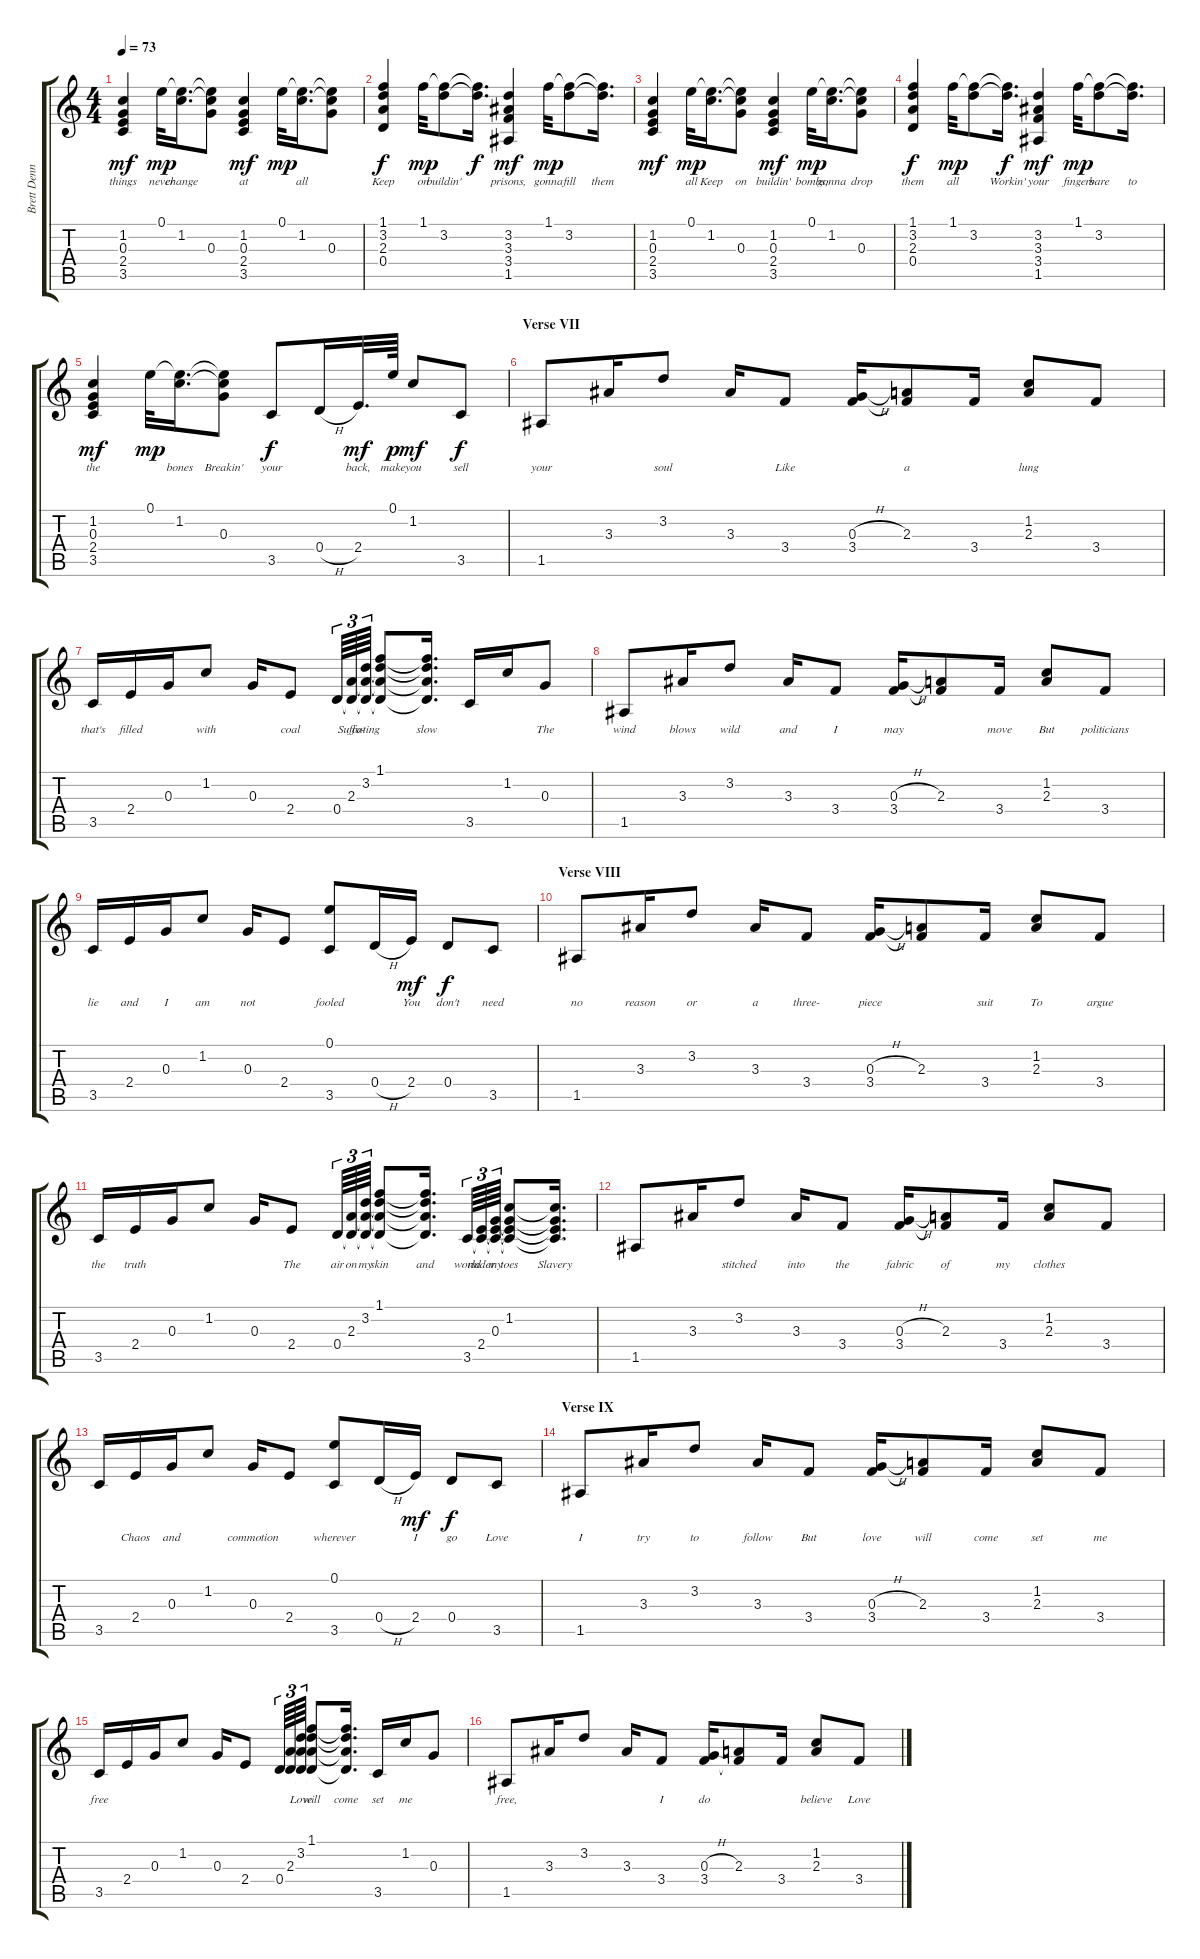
\track ("Brett Dennen" "Brett Denn") {instrument acousticguitarsteel}
\staff {score tabs}
\tuning (E4 B3 G3 D3 A2 E2) {hide}
\ts (4 4)
\tempo 73
\clef g2
\ks c
(1.2 0.3 2.4 3.5).4{lyrics (0 "things") lyrics (1 "") lyrics (2 "") lyrics (3 "") lyrics (4 "") dy mf} 0.1.32{lyrics (0 "never") lyrics (1 "") lyrics (2 "") lyrics (3 "") lyrics (4 "") dy mp} (0.1{t} 1.2).16{d lyrics (0 "change") lyrics (1 "") lyrics (2 "") lyrics (3 "") lyrics (4 "")} (0.1{t} 1.2{t} 0.3).8{lyrics (0 "") lyrics (1 "") lyrics (2 "") lyrics (3 "") lyrics (4 "")} (1.2 0.3 2.4 3.5).4{lyrics (0 "at") lyrics (1 "") lyrics (2 "") lyrics (3 "") lyrics (4 "") dy mf} 0.1.32{lyrics (0 "") lyrics (1 "") lyrics (2 "") lyrics (3 "") lyrics (4 "") dy mp} (0.1{t} 1.2).16{d lyrics (0 "all") lyrics (1 "") lyrics (2 "") lyrics (3 "") lyrics (4 "")} (0.1{t} 1.2{t} 0.3).8{lyrics (0 "") lyrics (1 "") lyrics (2 "") lyrics (3 "") lyrics (4 "")} |
(1.1 3.2 2.3 0.4).4{lyrics (0 "Keep") lyrics (1 "") lyrics (2 "") lyrics (3 "") lyrics (4 "") dy f} 1.1.32{lyrics (0 "on") lyrics (1 "") lyrics (2 "") lyrics (3 "") lyrics (4 "") dy mp} (1.1{t} 3.2).8{lyrics (0 "buildin'") lyrics (1 "") lyrics (2 "") lyrics (3 "") lyrics (4 "")} (1.1{t} 3.2{t}).16{d lyrics (0 "") lyrics (1 "") lyrics (2 "") lyrics (3 "") lyrics (4 "") dy f} (3.2 3.3 3.4 1.5).4{lyrics (0 "prisons,") lyrics (1 "") lyrics (2 "") lyrics (3 "") lyrics (4 "") dy mf} 1.1.32{lyrics (0 "gonna") lyrics (1 "") lyrics (2 "") lyrics (3 "") lyrics (4 "") dy mp} (1.1{t} 3.2).8{lyrics (0 "fill") lyrics (1 "") lyrics (2 "") lyrics (3 "") lyrics (4 "")} (1.1{t} 3.2{t}).16{d lyrics (0 "them") lyrics (1 "") lyrics (2 "") lyrics (3 "") lyrics (4 "")} |
(1.2 0.3 2.4 3.5).4{lyrics (0 "") lyrics (1 "") lyrics (2 "") lyrics (3 "") lyrics (4 "") dy mf} 0.1.32{lyrics (0 "all") lyrics (1 "") lyrics (2 "") lyrics (3 "") lyrics (4 "") dy mp} (0.1{t} 1.2).16{d lyrics (0 "Keep") lyrics (1 "") lyrics (2 "") lyrics (3 "") lyrics (4 "")} (0.1{t} 1.2{t} 0.3).8{lyrics (0 "on") lyrics (1 "") lyrics (2 "") lyrics (3 "") lyrics (4 "")} (1.2 0.3 2.4 3.5).4{lyrics (0 "buildin'") lyrics (1 "") lyrics (2 "") lyrics (3 "") lyrics (4 "") dy mf} 0.1.32{lyrics (0 "bombs,") lyrics (1 "") lyrics (2 "") lyrics (3 "") lyrics (4 "") dy mp} (0.1{t} 1.2).16{d lyrics (0 "gonna") lyrics (1 "") lyrics (2 "") lyrics (3 "") lyrics (4 "")} (0.1{t} 1.2{t} 0.3).8{lyrics (0 "drop") lyrics (1 "") lyrics (2 "") lyrics (3 "") lyrics (4 "")} |
(1.1 3.2 2.3 0.4).4{lyrics (0 "them") lyrics (1 "") lyrics (2 "") lyrics (3 "") lyrics (4 "") dy f} 1.1.32{lyrics (0 "all") lyrics (1 "") lyrics (2 "") lyrics (3 "") lyrics (4 "") dy mp} (1.1{t} 3.2).8{lyrics (0 "") lyrics (1 "") lyrics (2 "") lyrics (3 "") lyrics (4 "")} (1.1{t} 3.2{t}).16{d lyrics (0 "Workin'") lyrics (1 "") lyrics (2 "") lyrics (3 "") lyrics (4 "") dy f} (3.2 3.3 3.4 1.5).4{lyrics (0 "your") lyrics (1 "") lyrics (2 "") lyrics (3 "") lyrics (4 "") dy mf} 1.1.32{lyrics (0 "fingers") lyrics (1 "") lyrics (2 "") lyrics (3 "") lyrics (4 "") dy mp} (1.1{t} 3.2).8{lyrics (0 "bare") lyrics (1 "") lyrics (2 "") lyrics (3 "") lyrics (4 "")} (1.1{t} 3.2{t}).16{d lyrics (0 "to") lyrics (1 "") lyrics (2 "") lyrics (3 "") lyrics (4 "")} |
(1.2 0.3 2.4 3.5).4{lyrics (0 "the") lyrics (1 "") lyrics (2 "") lyrics (3 "") lyrics (4 "") dy mf} 0.1.32{lyrics (0 "") lyrics (1 "") lyrics (2 "") lyrics (3 "") lyrics (4 "") dy mp} (0.1{t} 1.2).16{d lyrics (0 "bones") lyrics (1 "") lyrics (2 "") lyrics (3 "") lyrics (4 "")} (0.1{t} 1.2{t} 0.3).8{lyrics (0 "Breakin'") lyrics (1 "") lyrics (2 "") lyrics (3 "") lyrics (4 "")} 3.5.8{lyrics (0 "your") lyrics (1 "") lyrics (2 "") lyrics (3 "") lyrics (4 "") dy f} 0.4{h}.16{lyrics (0 "") lyrics (1 "") lyrics (2 "") lyrics (3 "") lyrics (4 "")} 2.4.32{d lyrics (0 "back,") lyrics (1 "") lyrics (2 "") lyrics (3 "") lyrics (4 "") dy mf} 0.1.64{lyrics (0 "make") lyrics (1 "") lyrics (2 "") lyrics (3 "") lyrics (4 "") dy p} 1.2.8{lyrics (0 "you") lyrics (1 "") lyrics (2 "") lyrics (3 "") lyrics (4 "") dy mf} 3.5.8{lyrics (0 "sell") lyrics (1 "") lyrics (2 "") lyrics (3 "") lyrics (4 "") dy f} |
\section ("" "Verse VII")
1.5.8{lyrics (0 "your") lyrics (1 "") lyrics (2 "") lyrics (3 "") lyrics (4 "")} 3.3.16{lyrics (0 "") lyrics (1 "") lyrics (2 "") lyrics (3 "") lyrics (4 "")} 3.2.8{lyrics (0 "soul") lyrics (1 "") lyrics (2 "") lyrics (3 "") lyrics (4 "")} 3.3.16{lyrics (0 "") lyrics (1 "") lyrics (2 "") lyrics (3 "") lyrics (4 "")} 3.4.8{lyrics (0 "Like") lyrics (1 "") lyrics (2 "") lyrics (3 "") lyrics (4 "")} (0.3{h} 3.4).16{lyrics (0 "") lyrics (1 "") lyrics (2 "") lyrics (3 "") lyrics (4 "")} (2.3 3.4{t}).8{lyrics (0 "a") lyrics (1 "") lyrics (2 "") lyrics (3 "") lyrics (4 "")} 3.4.16{lyrics (0 "") lyrics (1 "") lyrics (2 "") lyrics (3 "") lyrics (4 "")} (1.2 2.3).8{lyrics (0 "lung") lyrics (1 "") lyrics (2 "") lyrics (3 "") lyrics (4 "")} 3.4.8{lyrics (0 "") lyrics (1 "") lyrics (2 "") lyrics (3 "") lyrics (4 "")} |
3.5.16{lyrics (0 "that's") lyrics (1 "") lyrics (2 "") lyrics (3 "") lyrics (4 "")} 2.4.16{lyrics (0 "filled") lyrics (1 "") lyrics (2 "") lyrics (3 "") lyrics (4 "")} 0.3.16{lyrics (0 "") lyrics (1 "") lyrics (2 "") lyrics (3 "") lyrics (4 "")} 1.2.8{lyrics (0 "with") lyrics (1 "") lyrics (2 "") lyrics (3 "") lyrics (4 "")} 0.3.16{lyrics (0 "") lyrics (1 "") lyrics (2 "") lyrics (3 "") lyrics (4 "")} 2.4.8{lyrics (0 "coal") lyrics (1 "") lyrics (2 "") lyrics (3 "") lyrics (4 "")} 0.4.64{tu (3 2) lyrics (0 "") lyrics (1 "") lyrics (2 "") lyrics (3 "") lyrics (4 "")} (2.3 0.4{t}).64{tu (3 2) lyrics (0 "Suffo-") lyrics (1 "") lyrics (2 "") lyrics (3 "") lyrics (4 "")} (3.2 2.3{t} 0.4{t}).64{tu (3 2) lyrics (0 "cating") lyrics (1 "") lyrics (2 "") lyrics (3 "") lyrics (4 "")} (1.1 3.2{t} 2.3{t} 0.4{t}).8{lyrics (0 "") lyrics (1 "") lyrics (2 "") lyrics (3 "") lyrics (4 "")} (1.1{t} 3.2{t} 2.3{t} 0.4{t}).16{d lyrics (0 "slow") lyrics (1 "") lyrics (2 "") lyrics (3 "") lyrics (4 "")} 3.5.16{lyrics (0 "") lyrics (1 "") lyrics (2 "") lyrics (3 "") lyrics (4 "")} 1.2.16{lyrics (0 "") lyrics (1 "") lyrics (2 "") lyrics (3 "") lyrics (4 "")} 0.3.8{lyrics (0 "The") lyrics (1 "") lyrics (2 "") lyrics (3 "") lyrics (4 "")} |
1.5.8{lyrics (0 "wind") lyrics (1 "") lyrics (2 "") lyrics (3 "") lyrics (4 "")} 3.3.16{lyrics (0 "blows") lyrics (1 "") lyrics (2 "") lyrics (3 "") lyrics (4 "")} 3.2.8{lyrics (0 "wild") lyrics (1 "") lyrics (2 "") lyrics (3 "") lyrics (4 "")} 3.3.16{lyrics (0 "and") lyrics (1 "") lyrics (2 "") lyrics (3 "") lyrics (4 "")} 3.4.8{lyrics (0 "I") lyrics (1 "") lyrics (2 "") lyrics (3 "") lyrics (4 "")} (0.3{h} 3.4).16{lyrics (0 "may") lyrics (1 "") lyrics (2 "") lyrics (3 "") lyrics (4 "")} (2.3 3.4{t}).8{lyrics (0 "") lyrics (1 "") lyrics (2 "") lyrics (3 "") lyrics (4 "")} 3.4.16{lyrics (0 "move") lyrics (1 "") lyrics (2 "") lyrics (3 "") lyrics (4 "")} (1.2 2.3).8{lyrics (0 "But") lyrics (1 "") lyrics (2 "") lyrics (3 "") lyrics (4 "")} 3.4.8{lyrics (0 "politicians") lyrics (1 "") lyrics (2 "") lyrics (3 "") lyrics (4 "")} |
3.5.16{lyrics (0 "lie") lyrics (1 "") lyrics (2 "") lyrics (3 "") lyrics (4 "")} 2.4.16{lyrics (0 "and") lyrics (1 "") lyrics (2 "") lyrics (3 "") lyrics (4 "")} 0.3.16{lyrics (0 "I") lyrics (1 "") lyrics (2 "") lyrics (3 "") lyrics (4 "")} 1.2.8{lyrics (0 "am") lyrics (1 "") lyrics (2 "") lyrics (3 "") lyrics (4 "")} 0.3.16{lyrics (0 "not") lyrics (1 "") lyrics (2 "") lyrics (3 "") lyrics (4 "")} 2.4.8{lyrics (0 "") lyrics (1 "") lyrics (2 "") lyrics (3 "") lyrics (4 "")} (0.1 3.5).8{lyrics (0 "fooled") lyrics (1 "") lyrics (2 "") lyrics (3 "") lyrics (4 "")} 0.4{h}.16{lyrics (0 "") lyrics (1 "") lyrics (2 "") lyrics (3 "") lyrics (4 "")} 2.4.16{lyrics (0 "You") lyrics (1 "") lyrics (2 "") lyrics (3 "") lyrics (4 "") dy mf} 0.4.8{lyrics (0 "don't") lyrics (1 "") lyrics (2 "") lyrics (3 "") lyrics (4 "") dy f} 3.5.8{lyrics (0 "need") lyrics (1 "") lyrics (2 "") lyrics (3 "") lyrics (4 "")} |
\section ("" "Verse VIII")
1.5.8{lyrics (0 "no") lyrics (1 "") lyrics (2 "") lyrics (3 "") lyrics (4 "")} 3.3.16{lyrics (0 "reason") lyrics (1 "") lyrics (2 "") lyrics (3 "") lyrics (4 "")} 3.2.8{lyrics (0 "or") lyrics (1 "") lyrics (2 "") lyrics (3 "") lyrics (4 "")} 3.3.16{lyrics (0 "a") lyrics (1 "") lyrics (2 "") lyrics (3 "") lyrics (4 "")} 3.4.8{lyrics (0 "three-") lyrics (1 "") lyrics (2 "") lyrics (3 "") lyrics (4 "")} (0.3{h} 3.4).16{lyrics (0 "piece") lyrics (1 "") lyrics (2 "") lyrics (3 "") lyrics (4 "")} (2.3 3.4{t}).8{lyrics (0 "") lyrics (1 "") lyrics (2 "") lyrics (3 "") lyrics (4 "")} 3.4.16{lyrics (0 "suit") lyrics (1 "") lyrics (2 "") lyrics (3 "") lyrics (4 "")} (1.2 2.3).8{lyrics (0 "To") lyrics (1 "") lyrics (2 "") lyrics (3 "") lyrics (4 "")} 3.4.8{lyrics (0 "argue") lyrics (1 "") lyrics (2 "") lyrics (3 "") lyrics (4 "")} |
3.5.16{lyrics (0 "the") lyrics (1 "") lyrics (2 "") lyrics (3 "") lyrics (4 "")} 2.4.16{lyrics (0 "truth") lyrics (1 "") lyrics (2 "") lyrics (3 "") lyrics (4 "")} 0.3.16{lyrics (0 "") lyrics (1 "") lyrics (2 "") lyrics (3 "") lyrics (4 "")} 1.2.8{lyrics (0 "") lyrics (1 "") lyrics (2 "") lyrics (3 "") lyrics (4 "")} 0.3.16{lyrics (0 "") lyrics (1 "") lyrics (2 "") lyrics (3 "") lyrics (4 "")} 2.4.8{lyrics (0 "The") lyrics (1 "") lyrics (2 "") lyrics (3 "") lyrics (4 "")} 0.4.64{tu (3 2) lyrics (0 "air") lyrics (1 "") lyrics (2 "") lyrics (3 "") lyrics (4 "")} (2.3 0.4{t}).64{tu (3 2) lyrics (0 "on") lyrics (1 "") lyrics (2 "") lyrics (3 "") lyrics (4 "")} (3.2 2.3{t} 0.4{t}).64{tu (3 2) lyrics (0 "my") lyrics (1 "") lyrics (2 "") lyrics (3 "") lyrics (4 "")} (1.1 3.2{t} 2.3{t} 0.4{t}).8{lyrics (0 "skin") lyrics (1 "") lyrics (2 "") lyrics (3 "") lyrics (4 "")} (1.1{t} 3.2{t} 2.3{t} 0.4{t}).16{d lyrics (0 "and") lyrics (1 "") lyrics (2 "") lyrics (3 "") lyrics (4 "")} 3.5.64{tu (3 2) lyrics (0 "world") lyrics (1 "") lyrics (2 "") lyrics (3 "") lyrics (4 "")} (2.4 3.5{t}).64{tu (3 2) lyrics (0 "under") lyrics (1 "") lyrics (2 "") lyrics (3 "") lyrics (4 "")} (0.3 2.4{t} 3.5{t}).64{tu (3 2) lyrics (0 "my") lyrics (1 "") lyrics (2 "") lyrics (3 "") lyrics (4 "")} (1.2 0.3{t} 2.4{t} 3.5{t}).8{lyrics (0 "toes") lyrics (1 "") lyrics (2 "") lyrics (3 "") lyrics (4 "")} (1.2{t} 0.3{t} 2.4{t} 3.5{t}).16{d lyrics (0 "Slavery") lyrics (1 "") lyrics (2 "") lyrics (3 "") lyrics (4 "")} |
1.5.8{lyrics (0 "") lyrics (1 "") lyrics (2 "") lyrics (3 "") lyrics (4 "")} 3.3.16{lyrics (0 "") lyrics (1 "") lyrics (2 "") lyrics (3 "") lyrics (4 "")} 3.2.8{lyrics (0 "stitched") lyrics (1 "") lyrics (2 "") lyrics (3 "") lyrics (4 "")} 3.3.16{lyrics (0 "into") lyrics (1 "") lyrics (2 "") lyrics (3 "") lyrics (4 "")} 3.4.8{lyrics (0 "the") lyrics (1 "") lyrics (2 "") lyrics (3 "") lyrics (4 "")} (0.3{h} 3.4).16{lyrics (0 "fabric") lyrics (1 "") lyrics (2 "") lyrics (3 "") lyrics (4 "")} (2.3 3.4{t}).8{lyrics (0 "of") lyrics (1 "") lyrics (2 "") lyrics (3 "") lyrics (4 "")} 3.4.16{lyrics (0 "my") lyrics (1 "") lyrics (2 "") lyrics (3 "") lyrics (4 "")} (1.2 2.3).8{lyrics (0 "clothes") lyrics (1 "") lyrics (2 "") lyrics (3 "") lyrics (4 "")} 3.4.8{lyrics (0 "") lyrics (1 "") lyrics (2 "") lyrics (3 "") lyrics (4 "")} |
3.5.16{lyrics (0 "") lyrics (1 "") lyrics (2 "") lyrics (3 "") lyrics (4 "")} 2.4.16{lyrics (0 "Chaos") lyrics (1 "") lyrics (2 "") lyrics (3 "") lyrics (4 "")} 0.3.16{lyrics (0 "and") lyrics (1 "") lyrics (2 "") lyrics (3 "") lyrics (4 "")} 1.2.8{lyrics (0 "") lyrics (1 "") lyrics (2 "") lyrics (3 "") lyrics (4 "")} 0.3.16{lyrics (0 "commotion") lyrics (1 "") lyrics (2 "") lyrics (3 "") lyrics (4 "")} 2.4.8{lyrics (0 "") lyrics (1 "") lyrics (2 "") lyrics (3 "") lyrics (4 "")} (0.1 3.5).8{lyrics (0 "wherever") lyrics (1 "") lyrics (2 "") lyrics (3 "") lyrics (4 "")} 0.4{h}.16{lyrics (0 "") lyrics (1 "") lyrics (2 "") lyrics (3 "") lyrics (4 "")} 2.4.16{lyrics (0 "I") lyrics (1 "") lyrics (2 "") lyrics (3 "") lyrics (4 "") dy mf} 0.4.8{lyrics (0 "go") lyrics (1 "") lyrics (2 "") lyrics (3 "") lyrics (4 "") dy f} 3.5.8{lyrics (0 "Love") lyrics (1 "") lyrics (2 "") lyrics (3 "") lyrics (4 "")} |
\section ("" "Verse IX")
1.5.8{lyrics (0 "I") lyrics (1 "") lyrics (2 "") lyrics (3 "") lyrics (4 "")} 3.3.16{lyrics (0 "try") lyrics (1 "") lyrics (2 "") lyrics (3 "") lyrics (4 "")} 3.2.8{lyrics (0 "to") lyrics (1 "") lyrics (2 "") lyrics (3 "") lyrics (4 "")} 3.3.16{lyrics (0 "follow") lyrics (1 "") lyrics (2 "") lyrics (3 "") lyrics (4 "")} 3.4.8{lyrics (0 "But") lyrics (1 "") lyrics (2 "") lyrics (3 "") lyrics (4 "")} (0.3{h} 3.4).16{lyrics (0 "love") lyrics (1 "") lyrics (2 "") lyrics (3 "") lyrics (4 "")} (2.3 3.4{t}).8{lyrics (0 "will") lyrics (1 "") lyrics (2 "") lyrics (3 "") lyrics (4 "")} 3.4.16{lyrics (0 "come") lyrics (1 "") lyrics (2 "") lyrics (3 "") lyrics (4 "")} (1.2 2.3).8{lyrics (0 "set") lyrics (1 "") lyrics (2 "") lyrics (3 "") lyrics (4 "")} 3.4.8{lyrics (0 "me") lyrics (1 "") lyrics (2 "") lyrics (3 "") lyrics (4 "")} |
3.5.16{lyrics (0 "free") lyrics (1 "") lyrics (2 "") lyrics (3 "") lyrics (4 "")} 2.4.16{lyrics (0 "") lyrics (1 "") lyrics (2 "") lyrics (3 "") lyrics (4 "")} 0.3.16{lyrics (0 "") lyrics (1 "") lyrics (2 "") lyrics (3 "") lyrics (4 "")} 1.2.8{lyrics (0 "") lyrics (1 "") lyrics (2 "") lyrics (3 "") lyrics (4 "")} 0.3.16{lyrics (0 "") lyrics (1 "") lyrics (2 "") lyrics (3 "") lyrics (4 "")} 2.4.8{lyrics (0 "") lyrics (1 "") lyrics (2 "") lyrics (3 "") lyrics (4 "")} 0.4.64{tu (3 2) lyrics (0 "") lyrics (1 "") lyrics (2 "") lyrics (3 "") lyrics (4 "")} (2.3 0.4{t}).64{tu (3 2) lyrics (0 "") lyrics (1 "") lyrics (2 "") lyrics (3 "") lyrics (4 "")} (3.2 2.3{t} 0.4{t}).64{tu (3 2) lyrics (0 "Love") lyrics (1 "") lyrics (2 "") lyrics (3 "") lyrics (4 "")} (1.1 3.2{t} 2.3{t} 0.4{t}).8{lyrics (0 "will") lyrics (1 "") lyrics (2 "") lyrics (3 "") lyrics (4 "")} (1.1{t} 3.2{t} 2.3{t} 0.4{t}).16{d lyrics (0 "come") lyrics (1 "") lyrics (2 "") lyrics (3 "") lyrics (4 "")} 3.5.16{lyrics (0 "set") lyrics (1 "") lyrics (2 "") lyrics (3 "") lyrics (4 "")} 1.2.16{lyrics (0 "me") lyrics (1 "") lyrics (2 "") lyrics (3 "") lyrics (4 "")} 0.3.8{lyrics (0 "") lyrics (1 "") lyrics (2 "") lyrics (3 "") lyrics (4 "")} |
1.5.8{lyrics (0 "free,") lyrics (1 "") lyrics (2 "") lyrics (3 "") lyrics (4 "")} 3.3.16{lyrics (0 "") lyrics (1 "") lyrics (2 "") lyrics (3 "") lyrics (4 "")} 3.2.8{lyrics (0 "") lyrics (1 "") lyrics (2 "") lyrics (3 "") lyrics (4 "")} 3.3.16{lyrics (0 "") lyrics (1 "") lyrics (2 "") lyrics (3 "") lyrics (4 "")} 3.4.8{lyrics (0 "I") lyrics (1 "") lyrics (2 "") lyrics (3 "") lyrics (4 "")} (0.3{h} 3.4).16{lyrics (0 "do") lyrics (1 "") lyrics (2 "") lyrics (3 "") lyrics (4 "")} (2.3 3.4{t}).8{lyrics (0 "") lyrics (1 "") lyrics (2 "") lyrics (3 "") lyrics (4 "")} 3.4.16{lyrics (0 "") lyrics (1 "") lyrics (2 "") lyrics (3 "") lyrics (4 "")} (1.2 2.3).8{lyrics (0 "believe") lyrics (1 "") lyrics (2 "") lyrics (3 "") lyrics (4 "")} 3.4.8{lyrics (0 "Love") lyrics (1 "") lyrics (2 "") lyrics (3 "") lyrics (4 "")}
